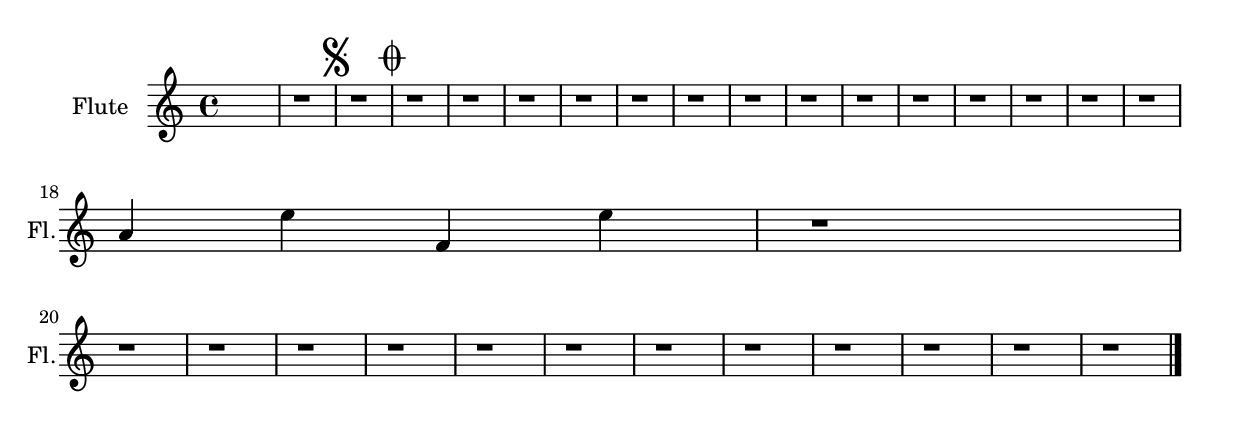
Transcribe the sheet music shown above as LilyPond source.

\version "2.18.2" 
\version "2.18.2" 
ponestaffone = \new Staff \with {
instrumentName = \markup { 

 \column { 


 \line { "Flute" 


 } 

 } 
 } 
shortInstrumentName = \markup { 

 \column { 


 \line { "Fl." 


 } 

 } 
 } 
 }{ % measure 1
\clef treble \key c \major \time 4/4 
\hideNotes
r1
\unHideNotes  | 

 % measure 2
r1 \mark  \markup { \musicglyph #"scripts.segno" }  | 

 % measure 3
r1 \mark  \markup { \musicglyph #"scripts.coda" }  | 

 % measure 4
r1  | 

 % measure 5
r1  | 

 % measure 6
r1   | 

 % measure 7
r1   | 

 % measure 8
r1   | 

 % measure 9
r1   | 

 % measure 10
r1   | 

 % measure 11
r1   | 

 % measure 12
r1   | 

 % measure 13
r1   | 

 % measure 14
r1   | 

 % measure 15
r1  | 

 % measure 16
r1  | 

 % measure 17
r1  | 

 % measure 18
\break a'4 e''4 f'4 e''4  | 

 % measure 19
 | 

 % measure 20
r1  | 

 % measure 21
\break r1  | 

 % measure 22
r1  | 

 % measure 23
r1  | 

 % measure 24
r1  | 

 % measure 25
r1  | 

 % measure 26
r1  | 

 % measure 27
r1  | 

 % measure 28
r1  | 

 % measure 29
r1  | 

 % measure 30
r1  | 

 % measure 31
r1  | 

 % measure 32
r1  \bar "|."

 }

<<\ponestaffone>>